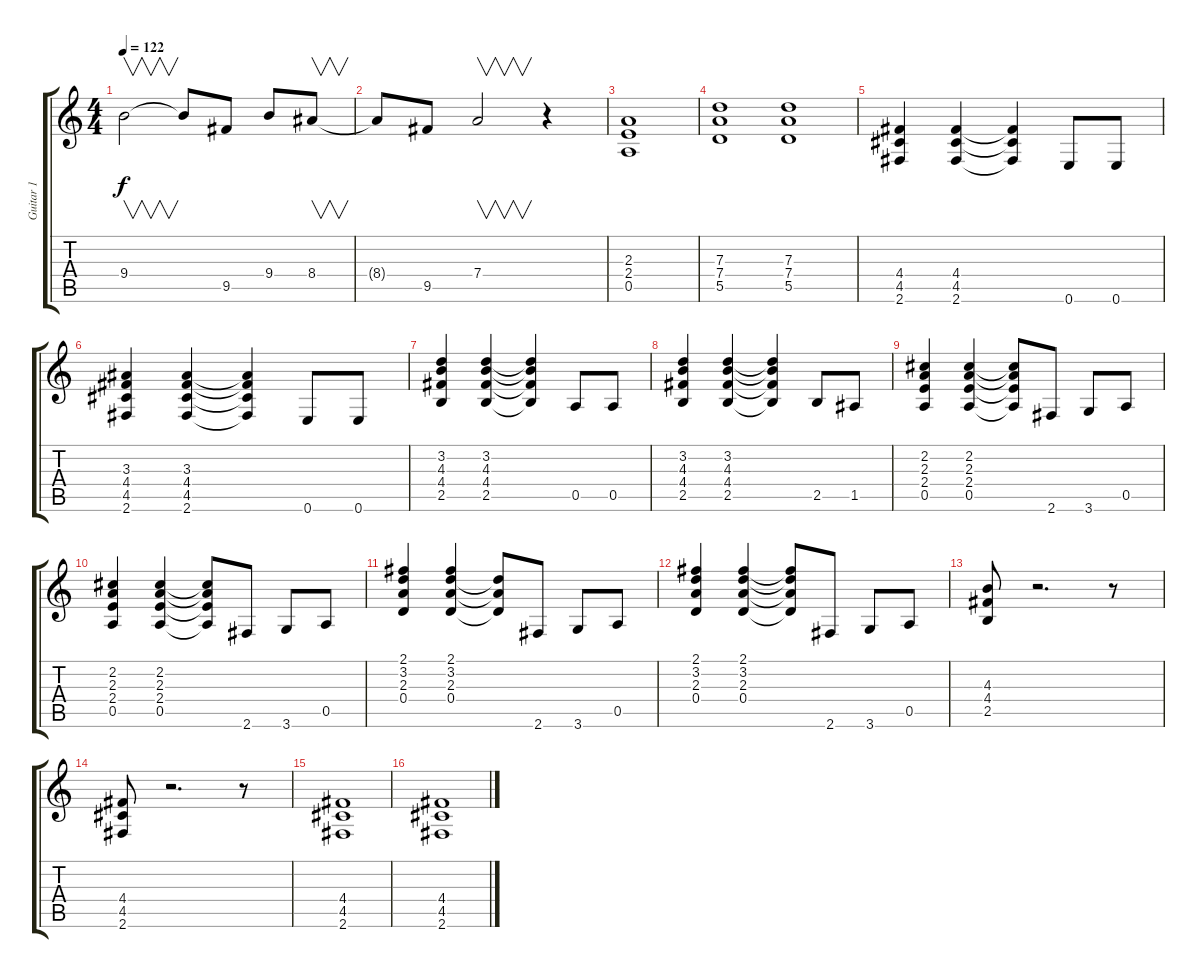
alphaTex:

\track ("Guitar 1" "Guitar 1") {instrument distortionguitar}
\staff {score tabs}
\tuning (E4 B3 G3 D3 A2 E2) {hide}
\ts (4 4)
\tempo 122
\clef g2
\ks c
9.4.2{v dy f} 9.4{t}.8 9.5.8 9.4.8 8.4.8{v} |
8.4{t}.8 9.5.8 7.4.2{v} r.4 |
(2.3 2.4 0.5).1 |
(7.3 7.4 5.5).1 (7.3 7.4 5.5).1 |
(4.4 4.5 2.6).4 (4.4 4.5 2.6).4 (4.4{t} 4.5{t} 2.6{t}).4 0.6.8 0.6.8 |
(3.3 4.4 4.5 2.6).4 (3.3 4.4 4.5 2.6).4 (3.3{t} 4.4{t} 4.5{t} 2.6{t}).4 0.6.8 0.6.8 |
(3.2 4.3 4.4 2.5).4 (3.2 4.3 4.4 2.5).4 (3.2{t} 4.3{t} 4.4{t} 2.5{t}).4 0.5.8 0.5.8 |
(3.2 4.3 4.4 2.5).4 (3.2 4.3 4.4 2.5).4 (3.2{t} 4.3{t} 4.4{t} 2.5{t}).4 2.5.8 1.5.8 |
(2.2 2.3 2.4 0.5).4 (2.2 2.3 2.4 0.5).4 (2.2{t} 2.3{t} 2.4{t} 0.5{t}).8 2.6.8 3.6.8 0.5.8 |
(2.2 2.3 2.4 0.5).4 (2.2 2.3 2.4 0.5).4 (2.2{t} 2.3{t} 2.4{t} 0.5{t}).8 2.6.8 3.6.8 0.5.8 |
(2.1 3.2 2.3 0.4).4 (2.1 3.2 2.3 0.4).4 (3.2{t} 2.3{t} 0.4{t}).8 2.6.8 3.6.8 0.5.8 |
(2.1 3.2 2.3 0.4).4 (2.1 3.2 2.3 0.4).4 (2.1{t} 3.2{t} 2.3{t} 0.4{t}).8 2.6.8 3.6.8 0.5.8 |
(4.3 4.4 2.5).8 r.2{d} r.8 |
(4.4 4.5 2.6).8 r.2{d} r.8 |
(4.4 4.5 2.6).1 |
(4.4 4.5 2.6).1
